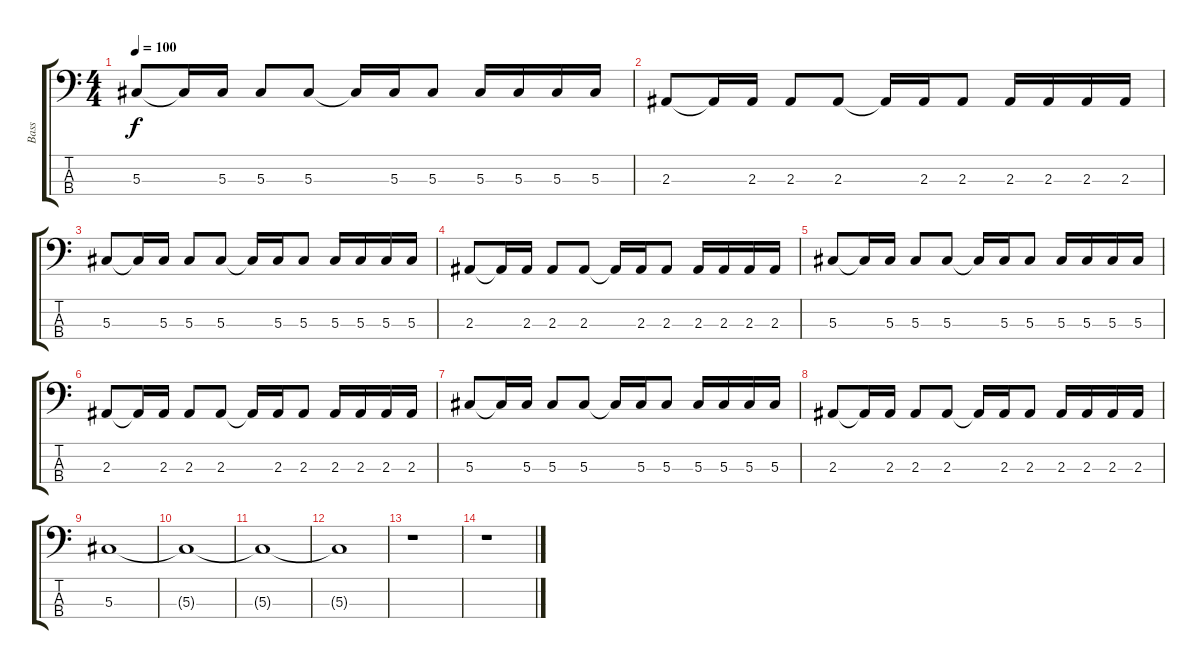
\track ("Bass" "Bass") {instrument electricbasspick}
\staff {score tabs}
\tuning (Gb2 Db2 Ab1 Eb1) {hide}
\ts (4 4)
\tempo 100
\clef f4
\ks c
5.3.8{dy f} 5.3{t}.16 5.3.16 5.3.8 5.3.8 5.3{t}.16 5.3.16 5.3.8 5.3.16 5.3.16 5.3.16 5.3.16 |
2.3.8 2.3{t}.16 2.3.16 2.3.8 2.3.8 2.3{t}.16 2.3.16 2.3.8 2.3.16 2.3.16 2.3.16 2.3.16 |
5.3.8 5.3{t}.16 5.3.16 5.3.8 5.3.8 5.3{t}.16 5.3.16 5.3.8 5.3.16 5.3.16 5.3.16 5.3.16 |
2.3.8 2.3{t}.16 2.3.16 2.3.8 2.3.8 2.3{t}.16 2.3.16 2.3.8 2.3.16 2.3.16 2.3.16 2.3.16 |
5.3.8 5.3{t}.16 5.3.16 5.3.8 5.3.8 5.3{t}.16 5.3.16 5.3.8 5.3.16 5.3.16 5.3.16 5.3.16 |
2.3.8 2.3{t}.16 2.3.16 2.3.8 2.3.8 2.3{t}.16 2.3.16 2.3.8 2.3.16 2.3.16 2.3.16 2.3.16 |
5.3.8 5.3{t}.16 5.3.16 5.3.8 5.3.8 5.3{t}.16 5.3.16 5.3.8 5.3.16 5.3.16 5.3.16 5.3.16 |
2.3.8 2.3{t}.16 2.3.16 2.3.8 2.3.8 2.3{t}.16 2.3.16 2.3.8 2.3.16 2.3.16 2.3.16 2.3.16 |
5.3.1 |
5.3{t}.1 |
5.3{t}.1 |
5.3{t}.1 |
r.1 |
r.1
